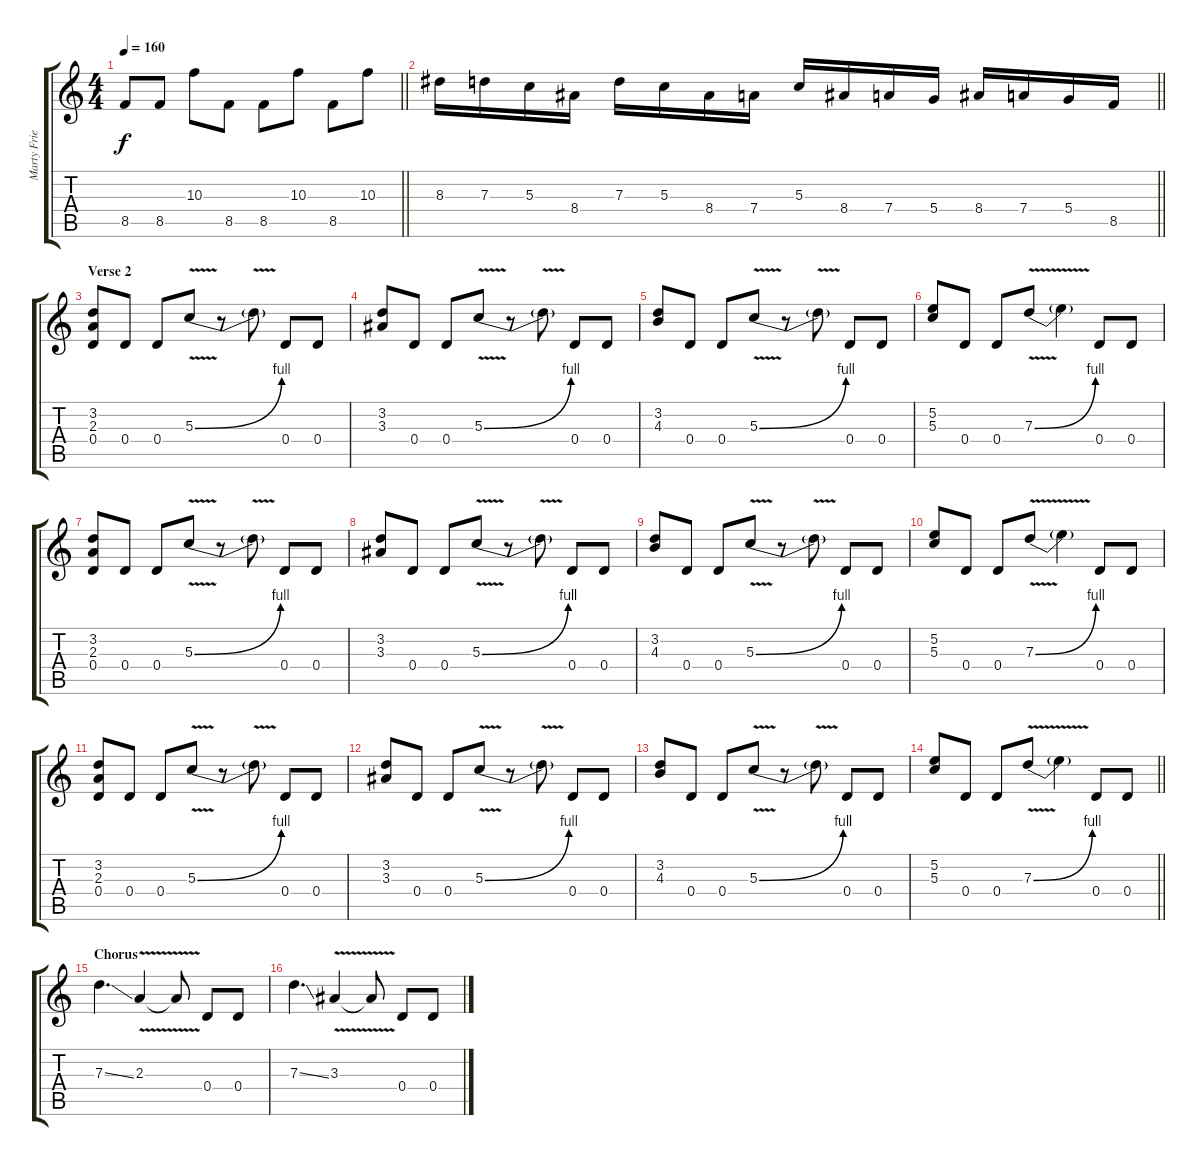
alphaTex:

\track ("Marty Friedman" "Marty Frie") {instrument distortionguitar}
\staff {score tabs}
\tuning (E4 B3 G3 D3 A2 E2) {hide}
\ts (4 4)
\tempo 160
\clef g2
\barLineRight lightlight
\ks c
8.5.8{dy f} 8.5.8 10.3.8 8.5.8 8.5.8 10.3.8 8.5.8 10.3.8 |
\barLineRight lightlight
8.3.16 7.3.16 5.3.16 8.4.16 7.3.16 5.3.16 8.4.16 7.4.16 5.3.16 8.4.16 7.4.16 5.4.16 8.4.16 7.4.16 5.4.16 8.5.16 |
\section ("" "Verse 2")
(3.2 2.3 0.4).8 0.4.8 0.4.8 5.3{be (bend 0 0 60 4) v}.8 r.8 5.3{t}.8 0.4.8 0.4.8 |
(3.2 3.3).8 0.4.8 0.4.8 5.3{be (bend 0 0 60 4) v}.8 r.8 5.3{t}.8 0.4.8 0.4.8 |
(3.2 4.3).8 0.4.8 0.4.8 5.3{be (bend 0 0 60 4) v}.8 r.8 5.3{t}.8 0.4.8 0.4.8 |
(5.2 5.3).8 0.4.8 0.4.8 7.3{be (bend 0 0 60 4) v}.8 7.3{t}.4 0.4.8 0.4.8 |
(3.2 2.3 0.4).8 0.4.8 0.4.8 5.3{be (bend 0 0 60 4) v}.8 r.8 5.3{t}.8 0.4.8 0.4.8 |
(3.2 3.3).8 0.4.8 0.4.8 5.3{be (bend 0 0 60 4) v}.8 r.8 5.3{t}.8 0.4.8 0.4.8 |
(3.2 4.3).8 0.4.8 0.4.8 5.3{be (bend 0 0 60 4) v}.8 r.8 5.3{t}.8 0.4.8 0.4.8 |
(5.2 5.3).8 0.4.8 0.4.8 7.3{be (bend 0 0 60 4) v}.8 7.3{t}.4 0.4.8 0.4.8 |
(3.2 2.3 0.4).8 0.4.8 0.4.8 5.3{be (bend 0 0 60 4) v}.8 r.8 5.3{t}.8 0.4.8 0.4.8 |
(3.2 3.3).8 0.4.8 0.4.8 5.3{be (bend 0 0 60 4) v}.8 r.8 5.3{t}.8 0.4.8 0.4.8 |
(3.2 4.3).8 0.4.8 0.4.8 5.3{be (bend 0 0 60 4) v}.8 r.8 5.3{t}.8 0.4.8 0.4.8 |
\barLineRight lightlight
(5.2 5.3).8 0.4.8 0.4.8 7.3{be (bend 0 0 60 4) v}.8 7.3{t}.4 0.4.8 0.4.8 |
\section ("" "Chorus")
7.3{ss}.4{d} 2.3{v}.4 2.3{t}.8 0.4.8 0.4.8 |
7.3{ss}.4{d} 3.3{v}.4 3.3{t}.8 0.4.8 0.4.8
